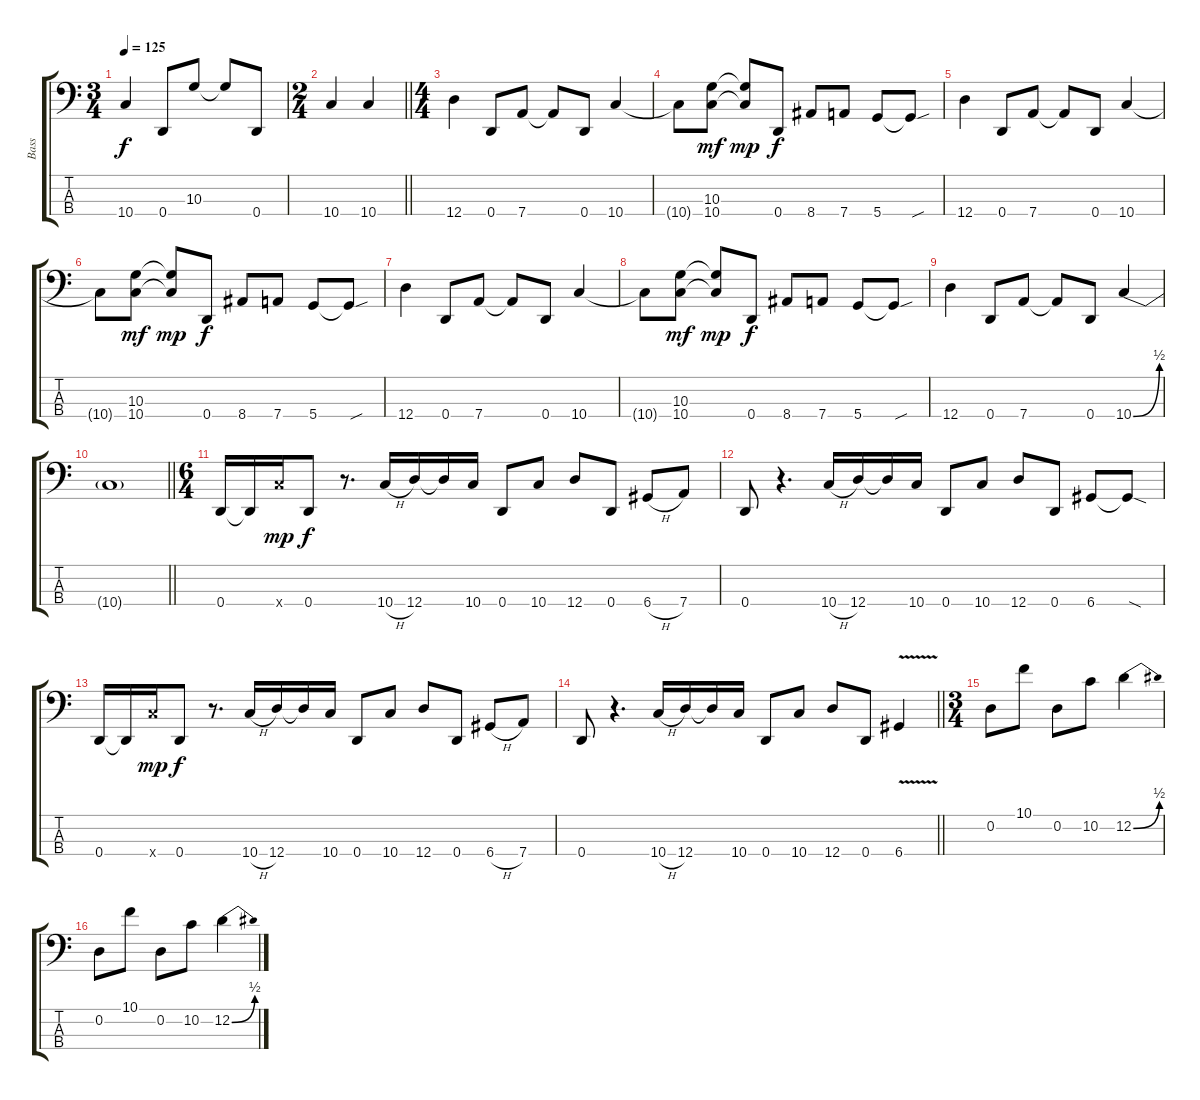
\track ("Bass" "Bass") {instrument electricbassfinger}
\staff {score tabs}
\tuning (G2 D2 A1 D1) {hide}
\ts (3 4)
\tempo 125
\clef f4
\ks c
10.4.4{dy f} 0.4.8 10.3.8 10.3{t}.8 0.4.8 |
\ts (2 4)
\barLineRight lightlight
10.4.4 10.4.4 |
\ts (4 4)
12.4.4 0.4.8 7.4.8 7.4{t}.8 0.4.8 10.4.4 |
10.4{t}.8 (10.3 10.4).8{dy mf} (10.3{t} 10.4{t}).8{dy mp} 0.4.8{dy f} 8.4.8 7.4.8 5.4.8 5.4{sou t}.8 |
12.4.4 0.4.8 7.4.8 7.4{t}.8 0.4.8 10.4.4 |
10.4{t}.8 (10.3 10.4).8{dy mf} (10.3{t} 10.4{t}).8{dy mp} 0.4.8{dy f} 8.4.8 7.4.8 5.4.8 5.4{sou t}.8 |
12.4.4 0.4.8 7.4.8 7.4{t}.8 0.4.8 10.4.4 |
10.4{t}.8 (10.3 10.4).8{dy mf} (10.3{t} 10.4{t}).8{dy mp} 0.4.8{dy f} 8.4.8 7.4.8 5.4.8 5.4{sou t}.8 |
12.4.4 0.4.8 7.4.8 7.4{t}.8 0.4.8 10.4{be (bend 0 0 60 2)}.4 |
\barLineRight lightlight
10.4{t}.1 |
\ts (6 4)
\section ("" "")
0.4.16{instrument electricbassfinger} 0.4{t}.16 10.4{x}.16{dy mp} 0.4.8{dy f} r.8{d} 10.4{h}.16 12.4.16 12.4{t}.16 10.4.16 0.4.8 10.4.8 12.4.8 0.4.8 6.4{h}.8 7.4.8 |
0.4.8 r.4{d} 10.4{h}.16 12.4.16 12.4{t}.16 10.4.16 0.4.8 10.4.8 12.4.8 0.4.8 6.4.8 6.4{sod t}.8 |
0.4.16 0.4{t}.16 10.4{x}.16{dy mp} 0.4.8{dy f} r.8{d} 10.4{h}.16 12.4.16 12.4{t}.16 10.4.16 0.4.8 10.4.8 12.4.8 0.4.8 6.4{h}.8 7.4.8 |
\barLineRight lightlight
0.4.8 r.4{d} 10.4{h}.16 12.4.16 12.4{t}.16 10.4.16 0.4.8 10.4.8 12.4.8 0.4.8 6.4{v}.4 |
\ts (3 4)
\section ("" "")
0.2.8{instrument electricbassfinger} 10.1.8 0.2.8 10.2.8 12.2{be (bend 0 0 60 2)}.4 |
0.2.8 10.1.8 0.2.8 10.2.8 12.2{be (bend 0 0 60 2)}.4
